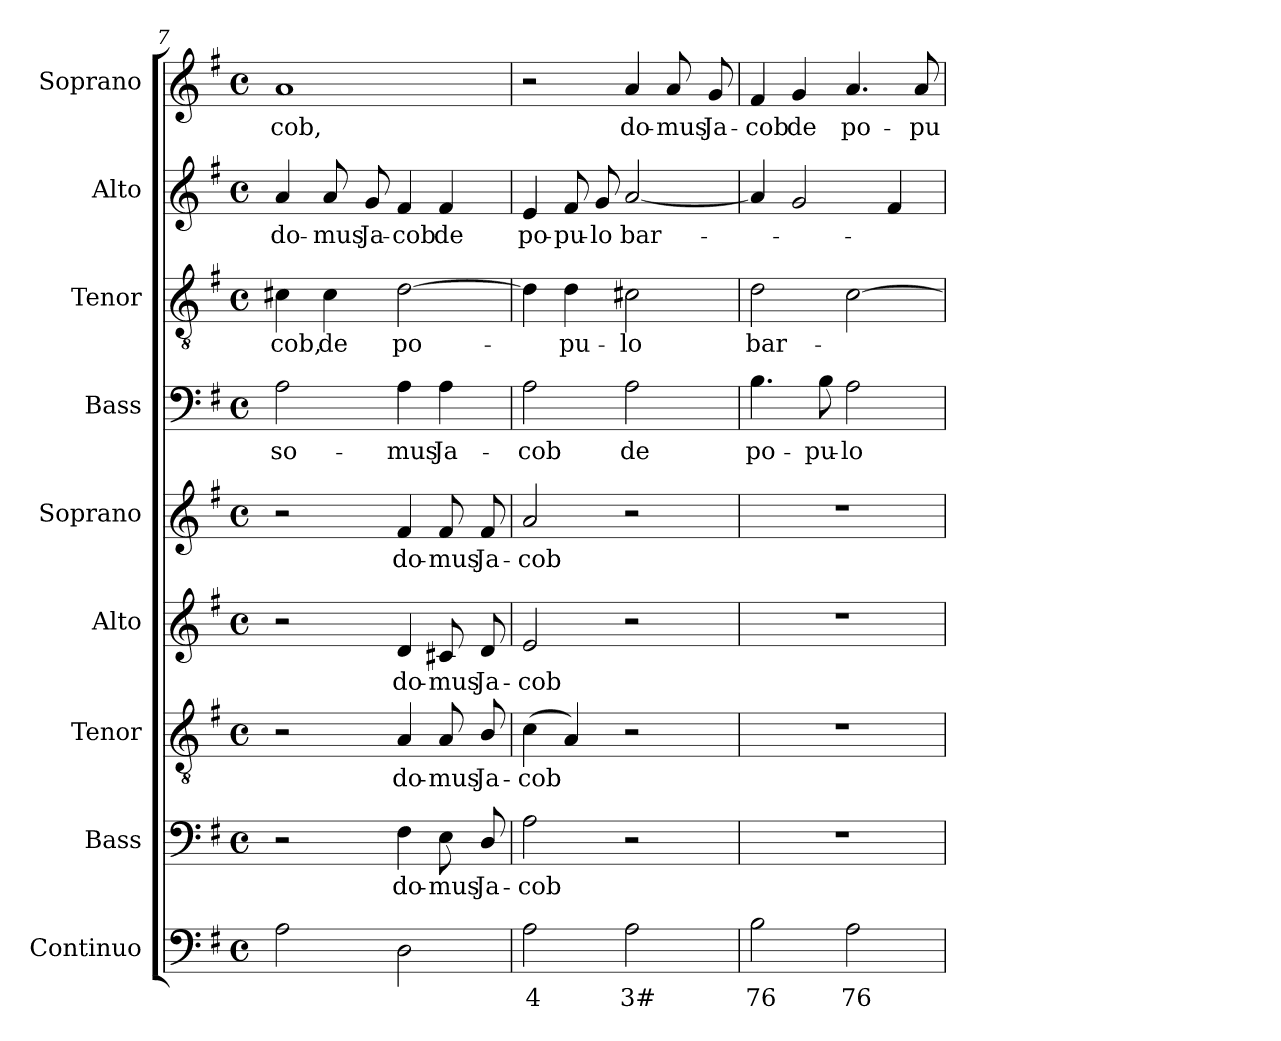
**kern	**text	**kern	**text	**kern	**text	**kern	**text	**kern	**text	**kern	**text	**kern	**text	**kern	**text	**kern	**text
*part9	*part9	*part8	*part8	*part7	*part7	*part6	*part6	*part5	*part5	*part4	*part4	*part3	*part3	*part2	*part2	*part1	*part1
*staff9	*staff9	*staff8	*staff8	*staff7	*staff7	*staff6	*staff6	*staff5	*staff5	*staff4	*staff4	*staff3	*staff3	*staff2	*staff2	*staff1	*staff1
*I"Continuo	*	*I"Bass	*	*I"Tenor	*	*I"Alto	*	*I"Soprano	*	*I"Bass	*	*I"Tenor	*	*I"Alto	*	*I"Soprano	*
*I'Cont.	*	*I'B.	*	*I'T.	*	*I'A.	*	*I'S.	*	*I'B.	*	*I'T.	*	*I'A.	*	*I'S.	*
!!LO:PB:g=z
*clefF4	*	*clefF4	*	*clefGv2	*	*clefG2	*	*clefG2	*	*clefF4	*	*clefGv2	*	*clefG2	*	*clefG2	*
*	*	*	*	*ITrd7c12	*	*	*	*	*	*	*	*ITrd7c12	*	*	*	*	*
*k[f#]	*	*k[f#]	*	*k[f#]	*	*k[f#]	*	*k[f#]	*	*k[f#]	*	*k[f#]	*	*k[f#]	*	*k[f#]	*
*G:	*	*G:	*	*G:	*	*G:	*	*G:	*	*G:	*	*G:	*	*G:	*	*G:	*
*M4/4	*	*M4/4	*	*M4/4	*	*M4/4	*	*M4/4	*	*M4/4	*	*M4/4	*	*M4/4	*	*M4/4	*
*met(c)	*	*met(c)	*	*met(c)	*	*met(c)	*	*met(c)	*	*met(c)	*	*met(c)	*	*met(c)	*	*met(c)	*
=7	=7	=7	=7	=7	=7	=7	=7	=7	=7	=7	=7	=7	=7	=7	=7	=7	=7
!	!	!	!	!	!	!	!	!	!	!	!LO:LY:b:color=#000000	!	!	!	!	!	!
!	!	!	!	!	!	!	!	!	!	!	!	!	!LO:LY:b:color=#000000	!	!	!	!
!	!	!	!	!	!	!	!	!	!	!	!	!	!	!	!LO:LY:b:color=#000000	!	!
!	!	!	!	!	!	!	!	!	!	!	!	!	!	!	!	!	!LO:LY:b:color=#000000
2Ai\	.	2r	.	2r	.	2r	.	2r	.	2Ai\	so-	4C#Xi\	-cob,	4ai/	do-	1ai	-cob,
!	!	!	!	!	!	!	!	!	!	!	!	!	!LO:LY:b:color=#000000	!	!	!	!
!	!	!	!	!	!	!	!	!	!	!	!	!	!	!	!LO:LY:b:color=#000000	!	!
.	.	.	.	.	.	.	.	.	.	.	.	4C#i\	de	8ai/	-mus	.	.
!	!	!	!	!	!	!	!	!	!	!	!	!	!	!	!LO:LY:b:color=#000000	!	!
.	.	.	.	.	.	.	.	.	.	.	.	.	.	8gi/	Ja-	.	.
!	!	!	!LO:LY:b:color=#000000	!	!	!	!	!	!	!	!	!	!	!	!	!	!
!	!	!	!	!	!LO:LY:b:color=#000000	!	!	!	!	!	!	!	!	!	!	!	!
!	!	!	!	!	!	!	!LO:LY:b:color=#000000	!	!	!	!	!	!	!	!	!	!
!	!	!	!	!	!	!	!	!	!LO:LY:b:color=#000000	!	!	!	!	!	!	!	!
!	!	!	!	!	!	!	!	!	!	!	!LO:LY:b:color=#000000	!	!	!	!	!	!
!	!	!	!	!	!	!	!	!	!	!	!	!	!LO:LY:b:color=#000000	!	!	!	!
!	!	!	!	!	!	!	!	!	!	!	!	!	!	!	!LO:LY:b:color=#000000	!	!
2Di\	.	4F#i\	do-	4AAi/	do-	4di/	do-	4f#i/	do-	4Ai\	-mus	[2Di\	po-	4f#i/	-cob	.	.
!	!	!	!LO:LY:b:color=#000000	!	!	!	!	!	!	!	!	!	!	!	!	!	!
!	!	!	!	!	!LO:LY:b:color=#000000	!	!	!	!	!	!	!	!	!	!	!	!
!	!	!	!	!	!	!	!LO:LY:b:color=#000000	!	!	!	!	!	!	!	!	!	!
!	!	!	!	!	!	!	!	!	!LO:LY:b:color=#000000	!	!	!	!	!	!	!	!
!	!	!	!	!	!	!	!	!	!	!	!LO:LY:b:color=#000000	!	!	!	!	!	!
!	!	!	!	!	!	!	!	!	!	!	!	!	!	!	!LO:LY:b:color=#000000	!	!
.	.	8Ei\	-mus	8AAi/	-mus	8c#Xi/	-mus	8f#i/	-mus	4Ai\	Ja-	.	.	4f#i/	de	.	.
!	!	!	!LO:LY:b:color=#000000	!	!	!	!	!	!	!	!	!	!	!	!	!	!
!	!	!	!	!	!LO:LY:b:color=#000000	!	!	!	!	!	!	!	!	!	!	!	!
!	!	!	!	!	!	!	!LO:LY:b:color=#000000	!	!	!	!	!	!	!	!	!	!
!	!	!	!	!	!	!	!	!	!LO:LY:b:color=#000000	!	!	!	!	!	!	!	!
.	.	8Di/	Ja-	8BBi/	Ja-	8di/	Ja-	8f#i/	Ja-	.	.	.	.	.	.	.	.
=8	=8	=8	=8	=8	=8	=8	=8	=8	=8	=8	=8	=8	=8	=8	=8	=8	=8
!	!LO:LY:b:color=#000000	!	!	!	!	!	!	!	!	!	!	!	!	!	!	!	!
!	!	!	!LO:LY:b:color=#000000	!	!	!	!	!	!	!	!	!	!	!	!	!	!
!	!	!	!	!	!LO:LY:b:color=#000000	!	!	!	!	!	!	!	!	!	!	!	!
!	!	!	!	!	!	!	!LO:LY:b:color=#000000	!	!	!	!	!	!	!	!	!	!
!	!	!	!	!	!	!	!	!	!LO:LY:b:color=#000000	!	!	!	!	!	!	!	!
!	!	!	!	!	!	!	!	!	!	!	!LO:LY:b:color=#000000	!	!	!	!	!	!
!	!	!	!	!	!	!	!	!	!	!	!	!	!	!	!LO:LY:b:color=#000000	!	!
2Ai\	4	2Ai\	-cob	(4Ci\	-cob	2ei/	-cob	2ai/	-cob	2Ai\	-cob	4Di\]	.	4ei/	po-	2r	.
!	!	!	!	!	!	!	!	!	!	!	!	!	!LO:LY:b:color=#000000	!	!	!	!
!	!	!	!	!	!	!	!	!	!	!	!	!	!	!	!LO:LY:b:color=#000000	!	!
.	.	.	.	4AAi/)	.	.	.	.	.	.	.	4Di\	-pu-	8f#i/	-pu-	.	.
!	!	!	!	!	!	!	!	!	!	!	!	!	!	!	!LO:LY:b:color=#000000	!	!
.	.	.	.	.	.	.	.	.	.	.	.	.	.	8gi/	-lo	.	.
!	!LO:LY:b:color=#000000	!	!	!	!	!	!	!	!	!	!	!	!	!	!	!	!
!	!	!	!	!	!	!	!	!	!	!	!LO:LY:b:color=#000000	!	!	!	!	!	!
!	!	!	!	!	!	!	!	!	!	!	!	!	!LO:LY:b:color=#000000	!	!	!	!
!	!	!	!	!	!	!	!	!	!	!	!	!	!	!	!LO:LY:b:color=#000000	!	!
!	!	!	!	!	!	!	!	!	!	!	!	!	!	!	!	!	!LO:LY:b:color=#000000
2Ai\	3#	2r	.	2r	.	2r	.	2r	.	2Ai\	de	2C#Xi\	-lo	[2ai/	bar-	4ai/	do-
!	!	!	!	!	!	!	!	!	!	!	!	!	!	!	!	!	!LO:LY:b:color=#000000
.	.	.	.	.	.	.	.	.	.	.	.	.	.	.	.	8ai/	-mus
!	!	!	!	!	!	!	!	!	!	!	!	!	!	!	!	!	!LO:LY:b:color=#000000
.	.	.	.	.	.	.	.	.	.	.	.	.	.	.	.	8gi/	Ja-
=9	=9	=9	=9	=9	=9	=9	=9	=9	=9	=9	=9	=9	=9	=9	=9	=9	=9
!	!LO:LY:b:color=#000000	!	!	!	!	!	!	!	!	!	!	!	!	!	!	!	!
!	!	!	!	!	!	!	!	!	!	!	!LO:LY:b:color=#000000	!	!	!	!	!	!
!	!	!	!	!	!	!	!	!	!	!	!	!	!LO:LY:b:color=#000000	!	!	!	!
!	!	!	!	!	!	!	!	!	!	!	!	!	!	!	!	!	!LO:LY:b:color=#000000
2Bi\	76	1r	.	1r	.	1r	.	1r	.	4.Bi\	po-	2Di\	bar-	4ai/]	.	4f#i/	-cob
!	!	!	!	!	!	!	!	!	!	!	!	!	!	!	!	!	!LO:LY:b:color=#000000
.	.	.	.	.	.	.	.	.	.	.	.	.	.	2gi/	.	4gi/	de
!	!	!	!	!	!	!	!	!	!	!	!LO:LY:b:color=#000000	!	!	!	!	!	!
.	.	.	.	.	.	.	.	.	.	8Bi\	-pu-	.	.	.	.	.	.
!	!LO:LY:b:color=#000000	!	!	!	!	!	!	!	!	!	!	!	!	!	!	!	!
!	!	!	!	!	!	!	!	!	!	!	!LO:LY:b:color=#000000	!	!	!	!	!	!
!	!	!	!	!	!	!	!	!	!	!	!	!	!	!	!	!	!LO:LY:b:color=#000000
2Ai\	76	.	.	.	.	.	.	.	.	2Ai\	-lo	[2Ci\	.	.	.	4.ai/	po-
.	.	.	.	.	.	.	.	.	.	.	.	.	.	4f#i/	.	.	.
!	!	!	!	!	!	!	!	!	!	!	!	!	!	!	!	!	!LO:LY:b:color=#000000
.	.	.	.	.	.	.	.	.	.	.	.	.	.	.	.	8ai/	-pu-
=	=	=	=	=	=	=	=	=	=	=	=	=	=	=	=	=	=
*-	*-	*-	*-	*-	*-	*-	*-	*-	*-	*-	*-	*-	*-	*-	*-	*-	*-
